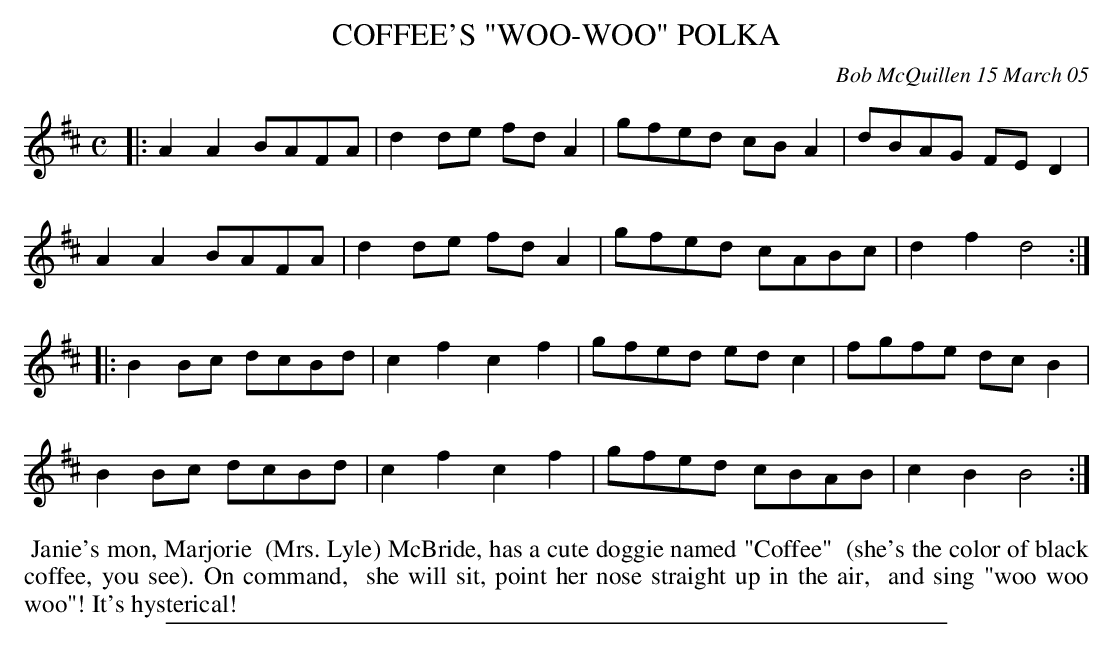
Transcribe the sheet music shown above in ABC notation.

X:1
T: COFFEE'S "WOO-WOO" POLKA
C: Bob McQuillen 15 March 05
M: C
L: 1/8
K: D	% and B minor
|:\
A2A2 BAFA | d2de fdA2 | gfed cBA2 | dBAG FED2 |
A2A2 BAFA | d2de fdA2 | gfed cABc | d2f2 d4 :|
K: Bm
|:\
B2Bc dcBd | c2f2 c2f2 | gfed edc2 | fgfe dcB2 |
B2Bc dcBd | c2f2 c2f2 | gfed cBAB | c2B2 B4 :|
